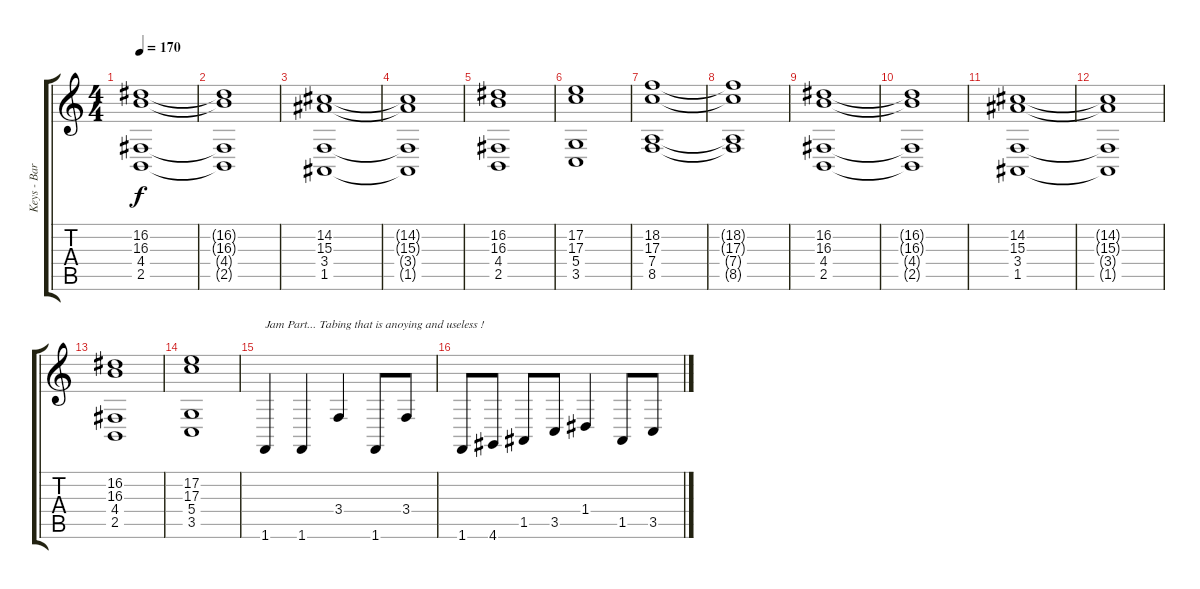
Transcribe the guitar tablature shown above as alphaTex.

\track ("Keys - Bardens" "Keys - Bar") {instrument recorder}
\staff {score tabs}
\tuning (E4 B3 G3 D3 A2 E2) {hide}
\ts (4 4)
\tempo 170
\clef g2
\ks c
(16.2 16.3 4.4 2.5).1{dy f} |
(16.2{t} 16.3{t} 4.4{t} 2.5{t}).1 |
(14.2 15.3 3.4 1.5).1 |
(14.2{t} 15.3{t} 3.4{t} 1.5{t}).1 |
(16.2 16.3 4.4 2.5).1 |
(17.2 17.3 5.4 3.5).1 |
(18.2 17.3 7.4 8.5).1{volume 11 instrument rockorgan} |
(18.2{t} 17.3{t} 7.4{t} 8.5{t}).1 |
(16.2 16.3 4.4 2.5).1 |
(16.2{t} 16.3{t} 4.4{t} 2.5{t}).1 |
(14.2 15.3 3.4 1.5).1 |
(14.2{t} 15.3{t} 3.4{t} 1.5{t}).1 |
(16.2 16.3 4.4 2.5).1 |
(17.2 17.3 5.4 3.5).1 |
1.6.4{txt "Jam Part... Tabing that is anoying and useless !" volume 10 instrument synthbrass1} 1.6.4 3.4.4 1.6.8 3.4.8 |
1.6.8 4.6.8 1.5.8 3.5.8 1.4.4 1.5.8 3.5.8
